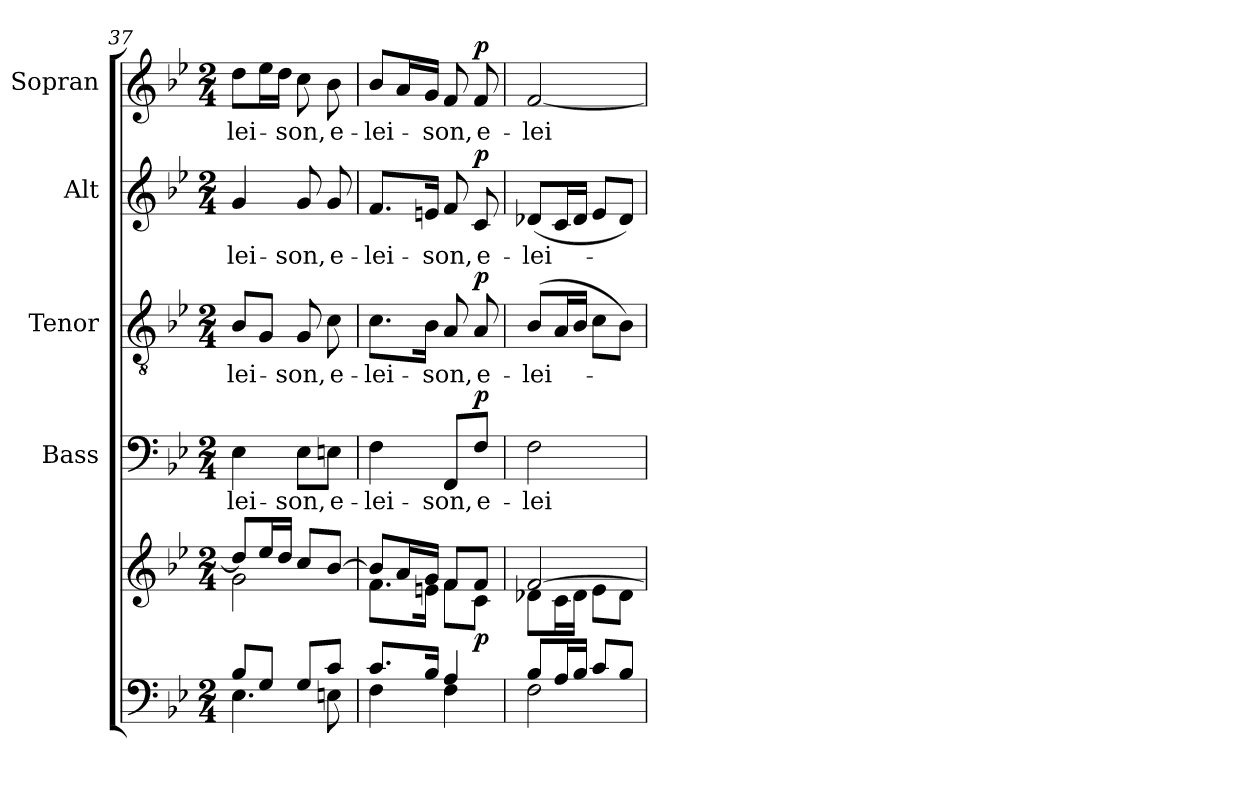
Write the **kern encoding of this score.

**kern	**kern	**dynam	**kern	**text	**dynam	**kern	**text	**dynam	**kern	**text	**dynam	**kern	**text	**dynam
*part5	*part5	*part5	*part4	*part4	*part4	*part3	*part3	*part3	*part2	*part2	*part2	*part1	*part1	*part1
*staff6	*staff5	*staff5/6	*staff4	*staff4	*staff4	*staff3	*staff3	*staff3	*staff2	*staff2	*staff2	*staff1	*staff1	*staff1
*	*	*	*I"Bass	*	*	*I"Tenor	*	*	*I"Alt	*	*	*I"Sopran	*	*
*	*	*	*I'B.	*	*	*I'T.	*	*	*I'A.	*	*	*I'S.	*	*
!!LO:PB:g=z
*clefF4	*clefG2	*	*clefF4	*	*	*clefGv2	*	*	*clefG2	*	*	*clefG2	*	*
*k[b-e-]	*k[b-e-]	*	*k[b-e-]	*	*	*k[b-e-]	*	*	*k[b-e-]	*	*	*k[b-e-]	*	*
*B-:	*B-:	*	*B-:	*	*	*B-:	*	*	*B-:	*	*	*B-:	*	*
*M2/4	*M2/4	*	*M2/4	*	*	*M2/4	*	*	*M2/4	*	*	*M2/4	*	*
=37	=37	=37	=37	=37	=37	=37	=37	=37	=37	=37	=37	=37	=37	=37
*^	*^	*	*	*	*	*	*	*	*	*	*	*	*	*
!	!	!	!	!	!	!LO:LY:b	!	!	!LO:LY:b	!	!	!LO:LY:b	!	!	!LO:LY:b	!
8B-/L	4.E-\	8dd/L]	2g\	.	4E-\	-lei-	.	8B-/L	-lei-	.	4g/	-lei-	.	8dd\L	-lei-	.
8G/J	.	16ee-/L	.	.	.	.	.	8G/J	.	.	.	.	.	16ee-\L	.	.
.	.	16dd/JJ	.	.	.	.	.	.	.	.	.	.	.	16dd\JJ	.	.
!	!	!	!	!	!	!LO:LY:b	!	!	!LO:LY:b	!	!	!LO:LY:b	!	!	!LO:LY:b	!
8G/L	.	8cc/L	.	.	8E-\L	-son,	.	8G/	-son,	.	8g/	-son,	.	8cc\	-son,	.
!	!	!	!	!	!	!LO:LY:b	!	!	!LO:LY:b	!	!	!LO:LY:b	!	!	!LO:LY:b	!
8c/J	8En\	[>8b-/J	.	.	8En\J	e-	.	8c\	e-	.	8g/	e-	.	8b-\	e-	.
=38	=38	=38	=38	=38	=38	=38	=38	=38	=38	=38	=38	=38	=38	=38	=38	=38
!	!	!	!	!	!	!LO:LY:b	!	!	!LO:LY:b	!	!	!LO:LY:b	!	!	!LO:LY:b	!
8.c/L	4F\	8b-/L]	8.f\L	.	4F\	-lei-	.	8.c\L	-lei-	.	8.f/L	-lei-	.	8b-/L	-lei-	.
.	.	16a/L	.	.	.	.	.	.	.	.	.	.	.	16a/L	.	.
16B-/Jk	.	16g/JJ	16en\Jk	.	.	.	.	16B-\Jk	.	.	16en/Jk	.	.	16g/JJ	.	.
!	!	!	!	!	!	!LO:LY:b	!	!	!LO:LY:b	!	!	!LO:LY:b	!	!	!LO:LY:b	!
4A/	4F\	8f/L	8f\L	.	8FF/L	-son,	.	8A/	-son,	.	8f/	-son,	.	8f/	-son,	.
!	!	!	!	!LO:DY:b	!	!LO:LY:b	!LO:DY:a	!	!LO:LY:b	!LO:DY:a	!	!LO:LY:b	!LO:DY:a	!	!LO:LY:b	!LO:DY:a
.	.	8f/J	8c\J	p	8F/J	e-	p	8A/	e-	p	8c/	e-	p	8f/	e-	p
=39	=39	=39	=39	=39	=39	=39	=39	=39	=39	=39	=39	=39	=39	=39	=39	=39
!	!	!	!	!	!	!LO:LY:b	!	!	!LO:LY:b	!	!	!LO:LY:b	!	!	!LO:LY:b	!
8B-/L	2F\	[>2f/	8d-X\L	.	2F\	-lei-	.	(>8B-/L	-lei-	.	(<8d-X/L	-lei-	.	[2f/	-lei-	.
16A/L	.	.	16c\L	.	.	.	.	16A/L	.	.	16c/L	.	.	.	.	.
16B-/JJ	.	.	16d-\JJ	.	.	.	.	16B-/JJ	.	.	16d-/JJ	.	.	.	.	.
8c/L	.	.	8e-\L	.	.	.	.	8c\L	.	.	8e-/L	.	.	.	.	.
8B-/J	.	.	8d-\J	.	.	.	.	8B-\J)	.	.	8d-/J)	.	.	.	.	.
*v	*v	*	*	*	*	*	*	*	*	*	*	*	*	*	*	*
*	*v	*v	*	*	*	*	*	*	*	*	*	*	*	*	*
=	=	=	=	=	=	=	=	=	=	=	=	=	=	=
*-	*-	*-	*-	*-	*-	*-	*-	*-	*-	*-	*-	*-	*-	*-
